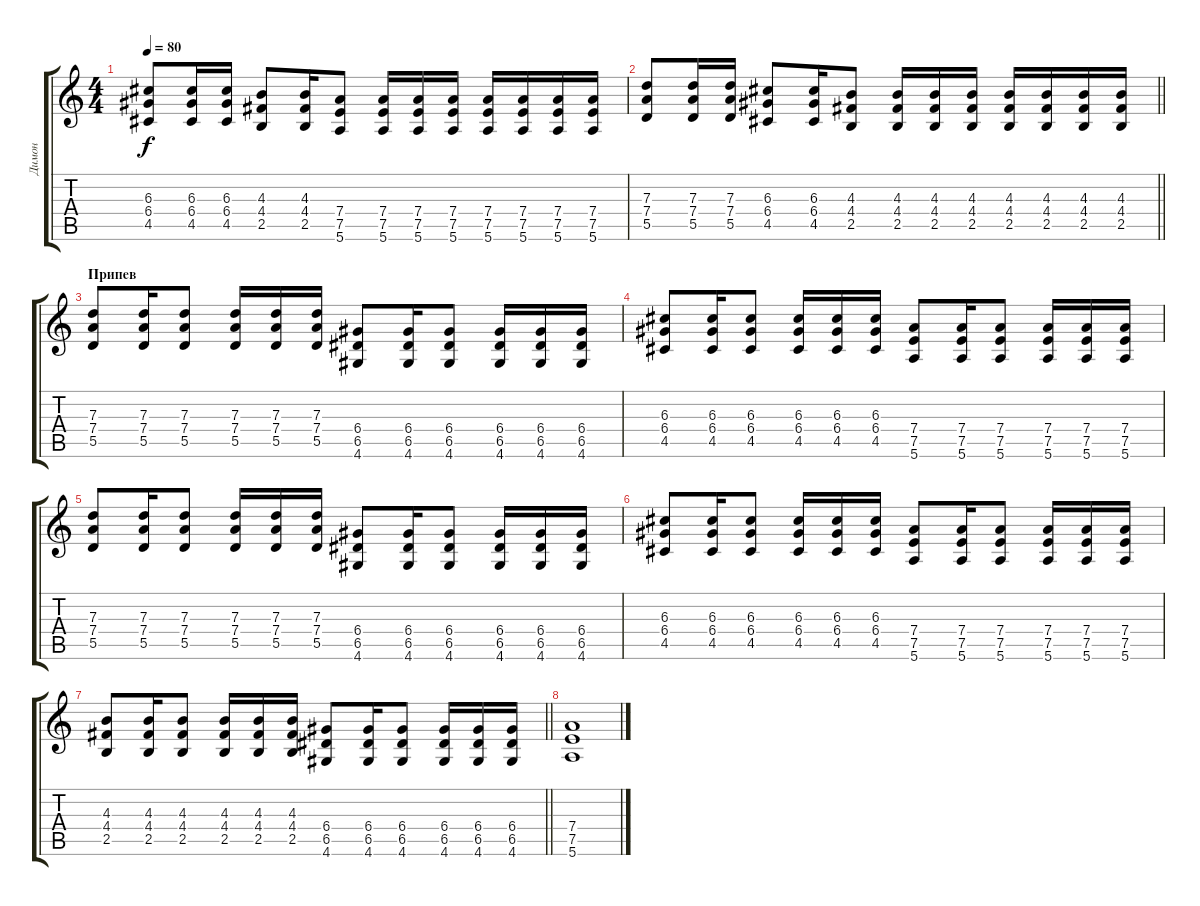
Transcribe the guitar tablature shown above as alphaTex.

\track ("Димон" "Димон") {instrument distortionguitar}
\staff {score tabs}
\tuning (E4 B3 G3 D3 A2 E2) {hide}
\ts (4 4)
\tempo 80
\clef g2
\ks c
(6.3 6.4 4.5).8{dy f} (6.3 6.4 4.5).16 (6.3 6.4 4.5).16 (4.3 4.4 2.5).8 (4.3 4.4 2.5).16 (7.4 7.5 5.6).8 (7.4 7.5 5.6).16 (7.4 7.5 5.6).16 (7.4 7.5 5.6).16 (7.4 7.5 5.6).16 (7.4 7.5 5.6).16 (7.4 7.5 5.6).16 (7.4 7.5 5.6).16 |
\barLineRight lightlight
(7.3 7.4 5.5).8 (7.3 7.4 5.5).16 (7.3 7.4 5.5).16 (6.3 6.4 4.5).8 (6.3 6.4 4.5).16 (4.3 4.4 2.5).8 (4.3 4.4 2.5).16 (4.3 4.4 2.5).16 (4.3 4.4 2.5).16 (4.3 4.4 2.5).16 (4.3 4.4 2.5).16 (4.3 4.4 2.5).16 (4.3 4.4 2.5).16 |
\section ("" "Припев")
(7.3 7.4 5.5).8{volume 9} (7.3 7.4 5.5).16 (7.3 7.4 5.5).8 (7.3 7.4 5.5).16 (7.3 7.4 5.5).16 (7.3 7.4 5.5).16 (6.4 6.5 4.6).8 (6.4 6.5 4.6).16 (6.4 6.5 4.6).8 (6.4 6.5 4.6).16 (6.4 6.5 4.6).16 (6.4 6.5 4.6).16 |
(6.3 6.4 4.5).8 (6.3 6.4 4.5).16 (6.3 6.4 4.5).8 (6.3 6.4 4.5).16 (6.3 6.4 4.5).16 (6.3 6.4 4.5).16 (7.4 7.5 5.6).8 (7.4 7.5 5.6).16 (7.4 7.5 5.6).8 (7.4 7.5 5.6).16 (7.4 7.5 5.6).16 (7.4 7.5 5.6).16 |
(7.3 7.4 5.5).8 (7.3 7.4 5.5).16 (7.3 7.4 5.5).8 (7.3 7.4 5.5).16 (7.3 7.4 5.5).16 (7.3 7.4 5.5).16 (6.4 6.5 4.6).8 (6.4 6.5 4.6).16 (6.4 6.5 4.6).8 (6.4 6.5 4.6).16 (6.4 6.5 4.6).16 (6.4 6.5 4.6).16 |
(6.3 6.4 4.5).8 (6.3 6.4 4.5).16 (6.3 6.4 4.5).8 (6.3 6.4 4.5).16 (6.3 6.4 4.5).16 (6.3 6.4 4.5).16 (7.4 7.5 5.6).8 (7.4 7.5 5.6).16 (7.4 7.5 5.6).8 (7.4 7.5 5.6).16 (7.4 7.5 5.6).16 (7.4 7.5 5.6).16 |
\barLineRight lightlight
(4.3 4.4 2.5).8 (4.3 4.4 2.5).16 (4.3 4.4 2.5).8 (4.3 4.4 2.5).16 (4.3 4.4 2.5).16 (4.3 4.4 2.5).16 (6.4 6.5 4.6).8 (6.4 6.5 4.6).16 (6.4 6.5 4.6).8 (6.4 6.5 4.6).16 (6.4 6.5 4.6).16 (6.4 6.5 4.6).16 |
(7.4 7.5 5.6).1
